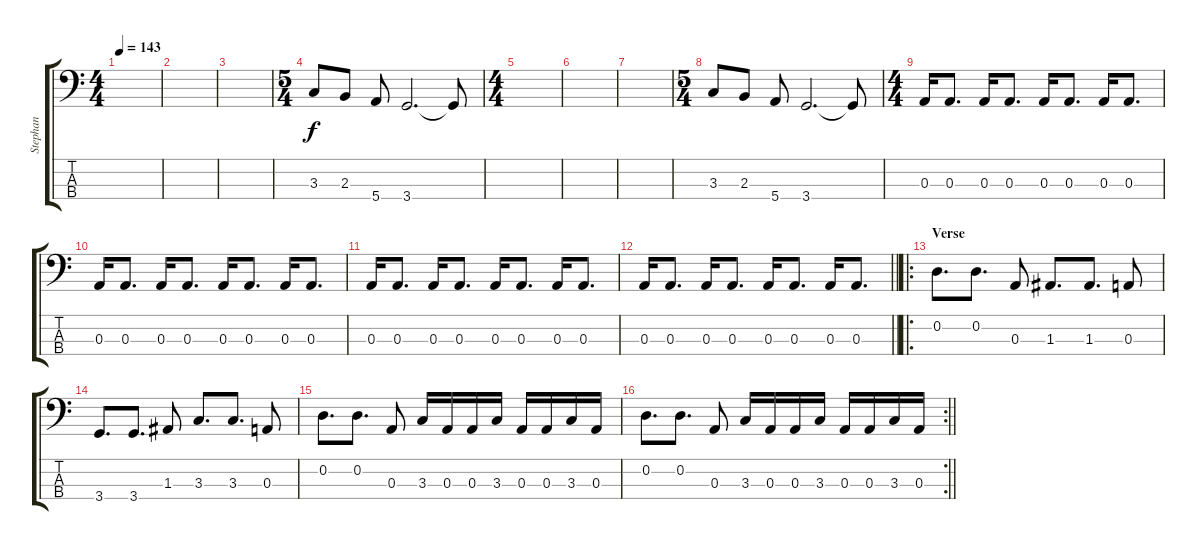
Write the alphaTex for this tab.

\track ("Stephan" "Stephan") {instrument electricbassfinger}
\staff {score tabs}
\tuning (G2 D2 A1 E1) {hide}
\ts (4 4)
\tempo 143
\clef f4
\ks c
|
|
|
\ts (5 4)
3.3.8 2.3.8 5.4.8 3.4.2{d} 3.4{t}.8 |
\ts (4 4)
|
|
|
\ts (5 4)
3.3.8 2.3.8 5.4.8 3.4.2{d} 3.4{t}.8 |
\ts (4 4)
0.3.16 0.3.8{d} 0.3.16 0.3.8{d} 0.3.16 0.3.8{d} 0.3.16 0.3.8{d} |
0.3.16 0.3.8{d} 0.3.16 0.3.8{d} 0.3.16 0.3.8{d} 0.3.16 0.3.8{d} |
0.3.16 0.3.8{d} 0.3.16 0.3.8{d} 0.3.16 0.3.8{d} 0.3.16 0.3.8{d} |
\barLineRight lightlight
0.3.16 0.3.8{d} 0.3.16 0.3.8{d} 0.3.16 0.3.8{d} 0.3.16 0.3.8{d} |
\ro
\section ("" "Verse")
0.2.8{d} 0.2.8{d} 0.3.8 1.3.8{d} 1.3.8{d} 0.3.8 |
3.4.8{d} 3.4.8{d} 1.3.8 3.3.8{d} 3.3.8{d} 0.3.8 |
0.2.8{d} 0.2.8{d} 0.3.8 3.3.16 0.3.16 0.3.16 3.3.16 0.3.16 0.3.16 3.3.16 0.3.16 |
\rc 2
\barLineRight lightlight
0.2.8{d} 0.2.8{d} 0.3.8 3.3.16 0.3.16 0.3.16 3.3.16 0.3.16 0.3.16 3.3.16 0.3.16
